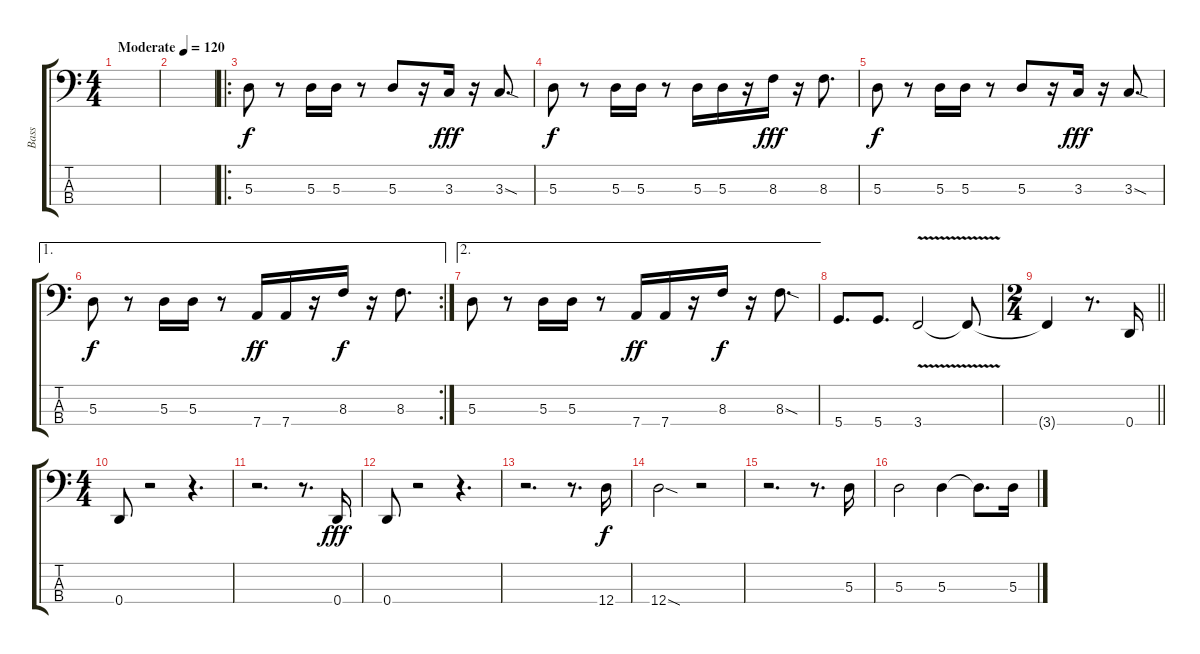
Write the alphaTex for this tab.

\track ("Bass" "Bass") {instrument electricbasspick}
\staff {score tabs}
\tuning (G2 D2 A1 D1) {hide}
\ts (4 4)
\tempo (120 "Moderate")
\clef f4
\ks c
|
|
\ro
5.3.8 r.8 5.3.16 5.3.16 r.8 5.3.8 r.16 3.3.16{dy fff} r.16 3.3{sod}.8{d} |
5.3.8{dy f} r.8 5.3.16 5.3.16 r.8 5.3.16 5.3.16 r.16 8.3.16{dy fff} r.16 8.3.8{d} |
5.3.8{dy f} r.8 5.3.16 5.3.16 r.8 5.3.8 r.16 3.3.16{dy fff} r.16 3.3{sod}.8{d} |
\ae 1
\rc 2
5.3.8{dy f} r.8 5.3.16 5.3.16 r.8 7.4.16{dy ff} 7.4.16 r.16 8.3.16{dy f} r.16 8.3.8{d} |
\ae 2
5.3.8 r.8 5.3.16 5.3.16 r.8 7.4.16{dy ff} 7.4.16 r.16 8.3.16{dy f} r.16 8.3{sod}.8{d} |
5.4.8{d} 5.4.8{d} 3.4{v}.2 3.4{t}.8 |
\ts (2 4)
\barLineRight lightlight
3.4{t}.4 r.8{d} 0.4.16 |
\ts (4 4)
\section ("" "")
0.4.8 r.2 r.4{d} |
r.2{d} r.8{d} 0.4.16{dy fff} |
0.4.8 r.2 r.4{d} |
r.2{d} r.8{d} 12.4.16{dy f} |
12.4{sod}.2 r.2 |
r.2{d} r.8{d} 5.3.16 |
5.3.2 5.3.4 5.3{t}.8{d} 5.3.16
